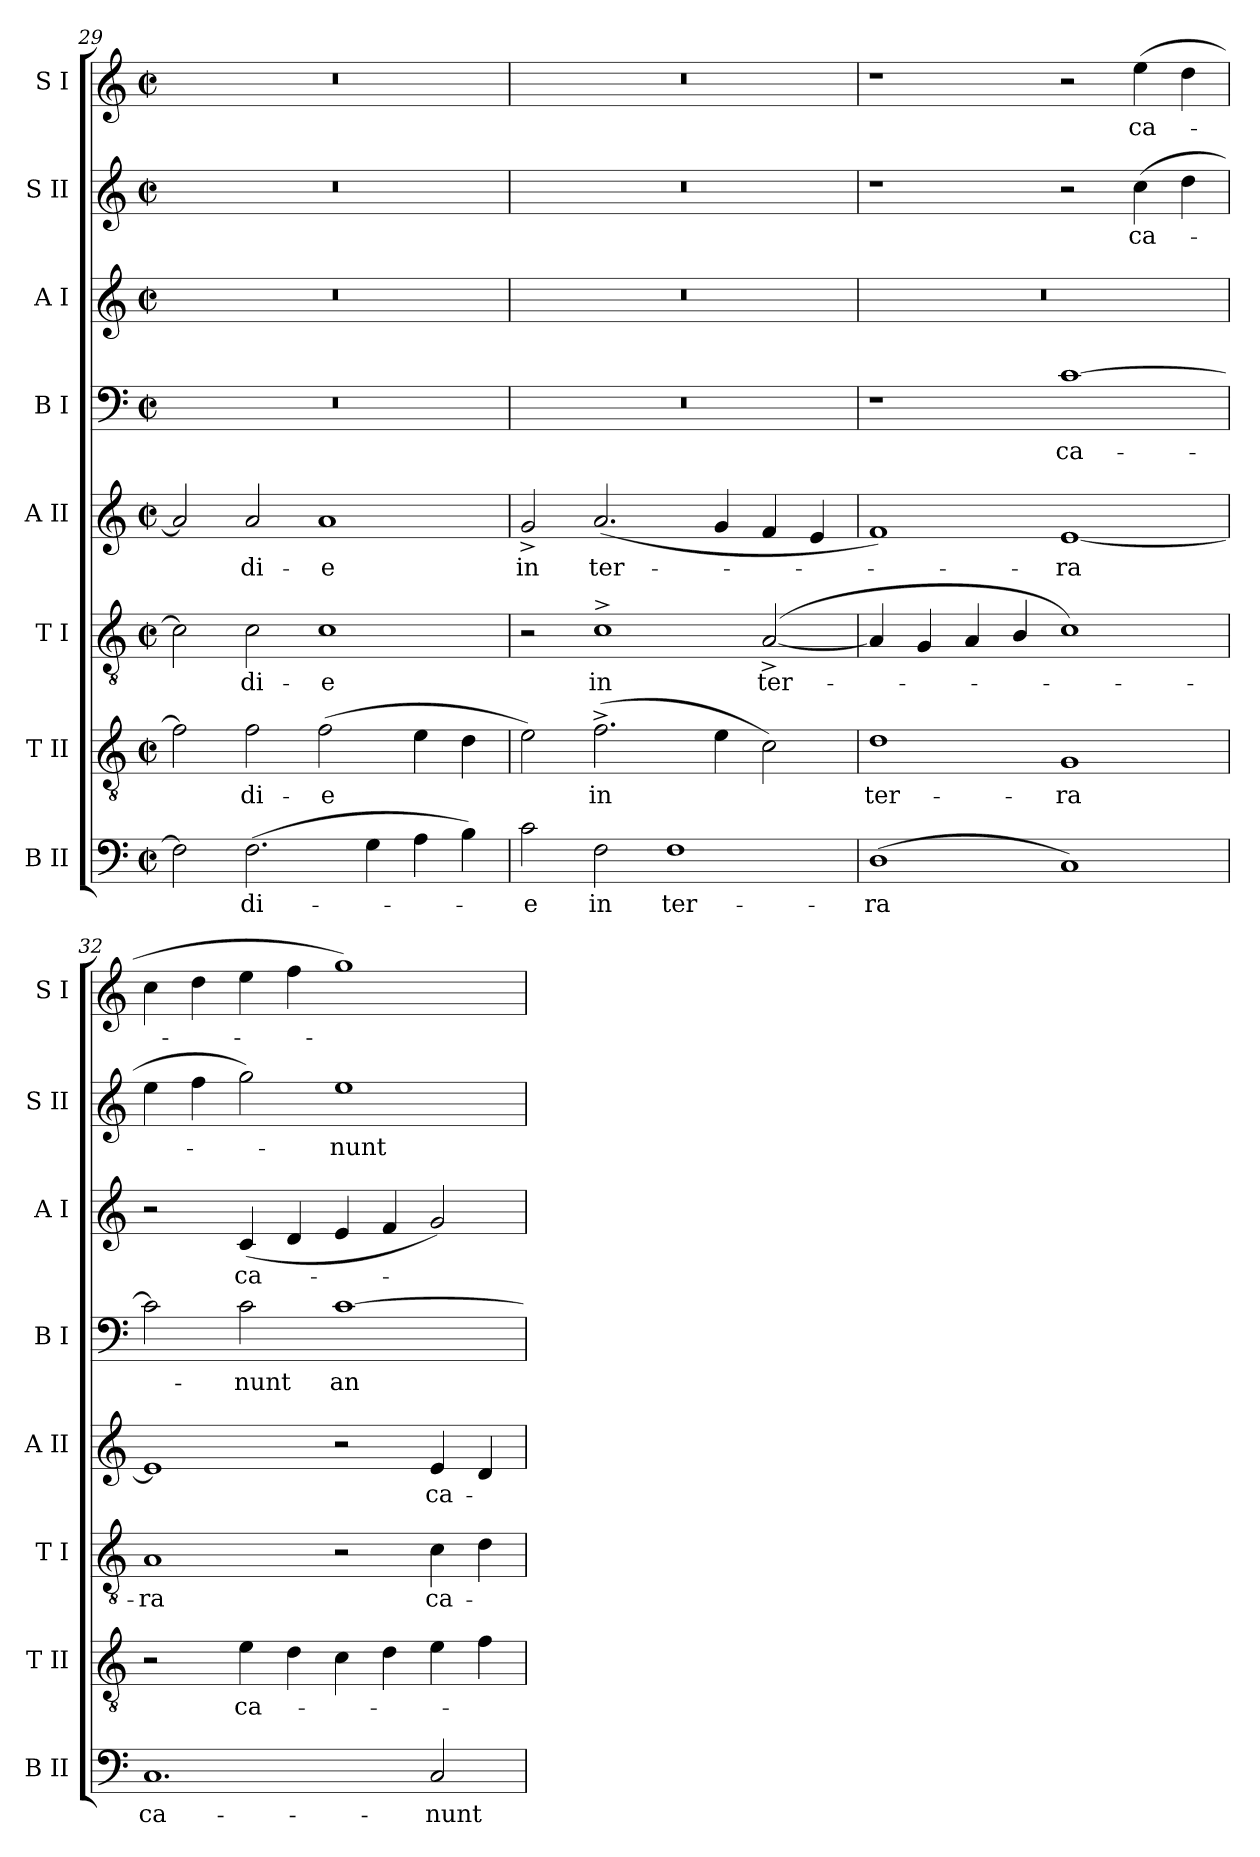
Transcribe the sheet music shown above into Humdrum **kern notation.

**kern	**text	**kern	**text	**kern	**text	**kern	**text	**kern	**text	**kern	**text	**kern	**text	**kern	**text
*part8	*part8	*part7	*part7	*part6	*part6	*part5	*part5	*part4	*part4	*part3	*part3	*part2	*part2	*part1	*part1
*staff8	*staff8	*staff7	*staff7	*staff6	*staff6	*staff5	*staff5	*staff4	*staff4	*staff3	*staff3	*staff2	*staff2	*staff1	*staff1
*I"B II	*	*I"T II	*	*I"T I	*	*I"A II	*	*I"B I	*	*I"A I	*	*I"S II	*	*I"S I	*
*I'B II	*	*I'T II	*	*I'T I	*	*I'A II	*	*I'B I	*	*I'A I	*	*I'S II	*	*I'S I	*
!!LO:LB:g=z
*clefF4	*	*clefGv2	*	*clefGv2	*	*clefG2	*	*clefF4	*	*clefG2	*	*clefG2	*	*clefG2	*
*k[]	*	*k[]	*	*k[]	*	*k[]	*	*k[]	*	*k[]	*	*k[]	*	*k[]	*
*C:	*	*C:	*	*C:	*	*C:	*	*C:	*	*C:	*	*C:	*	*C:	*
*M4/2	*	*M4/2	*	*M4/2	*	*M4/2	*	*M4/2	*	*M4/2	*	*M4/2	*	*M4/2	*
*met(c|)	*	*met(c|)	*	*met(c|)	*	*met(c|)	*	*met(c|)	*	*met(c|)	*	*met(c|)	*	*met(c|)	*
=29	=29	=29	=29	=29	=29	=29	=29	=29	=29	=29	=29	=29	=29	=29	=29
2F]	.	2f]	.	2c]	.	2a]	.	0r	.	0r	.	0r	.	0r	.
!	!LO:LY:b	!	!LO:LY:b	!	!LO:LY:b	!	!LO:LY:b	!	!	!	!	!	!	!	!
(>2.F	di-	2f	di-	2c	di-	2a	di-	.	.	.	.	.	.	.	.
!	!	!	!LO:LY:b	!	!LO:LY:b	!	!LO:LY:b	!	!	!	!	!	!	!	!
.	.	(>2f	-e	1c	-e	1a	-e	.	.	.	.	.	.	.	.
4G	.	.	.	.	.	.	.	.	.	.	.	.	.	.	.
4A	.	4e	.	.	.	.	.	.	.	.	.	.	.	.	.
4B)	.	4d	.	.	.	.	.	.	.	.	.	.	.	.	.
=30	=30	=30	=30	=30	=30	=30	=30	=30	=30	=30	=30	=30	=30	=30	=30
!	!LO:LY:b	!	!	!	!	!	!LO:LY:b	!	!	!	!	!	!	!	!
2c	e	2e)	.	2r	.	2g^	in	0r	.	0r	.	0r	.	0r	.
!	!LO:LY:b	!	!LO:LY:b	!	!LO:LY:b	!	!LO:LY:b	!	!	!	!	!	!	!	!
2F	in	(>2.f^	in	1c^	in	(<2.a	ter-	.	.	.	.	.	.	.	.
!	!LO:LY:b	!	!	!	!	!	!	!	!	!	!	!	!	!	!
1F	ter-	.	.	.	.	.	.	.	.	.	.	.	.	.	.
.	.	4e	.	.	.	4g	.	.	.	.	.	.	.	.	.
!	!	!	!	!	!LO:LY:b	!	!	!	!	!	!	!	!	!	!
.	.	2c)	.	(<[2A^	ter-	4f	.	.	.	.	.	.	.	.	.
.	.	.	.	.	.	4e	.	.	.	.	.	.	.	.	.
=31	=31	=31	=31	=31	=31	=31	=31	=31	=31	=31	=31	=31	=31	=31	=31
!	!LO:LY:b	!	!LO:LY:b	!	!	!	!	!	!	!	!	!	!	!	!
(<1D	-ra	1d	ter-	4A]	.	1f)	.	1r	.	0r	.	1r	.	1r	.
.	.	.	.	4G	.	.	.	.	.	.	.	.	.	.	.
.	.	.	.	4A	.	.	.	.	.	.	.	.	.	.	.
.	.	.	.	4B/	.	.	.	.	.	.	.	.	.	.	.
!	!	!	!LO:LY:b	!	!	!	!LO:LY:b	!	!LO:LY:b	!	!	!	!	!	!
1C)	.	1G	-ra	1c)	.	[1e	ra	[1c	ca-	.	.	2r	.	2r	.
!	!	!	!	!	!	!	!	!	!	!	!	!	!LO:LY:b	!	!LO:LY:b
.	.	.	.	.	.	.	.	.	.	.	.	(>4cc	ca-	(>4ee	ca-
.	.	.	.	.	.	.	.	.	.	.	.	4dd	.	4dd	.
=32	=32	=32	=32	=32	=32	=32	=32	=32	=32	=32	=32	=32	=32	=32	=32
!	!LO:LY:b	!	!	!	!LO:LY:b	!	!	!	!	!	!	!	!	!	!
1.C	ca-	2r	.	1A	ra	1e]	.	2c]	.	2r	.	4ee	.	4cc	.
.	.	.	.	.	.	.	.	.	.	.	.	4ff	.	4dd	.
!	!	!	!LO:LY:b	!	!	!	!	!	!LO:LY:b	!	!LO:LY:b	!	!	!	!
.	.	4e	ca-	.	.	.	.	2c	nunt	(<4c	ca-	2gg)	.	4ee	.
.	.	4d	.	.	.	.	.	.	.	4d	.	.	.	4ff	.
!	!	!	!	!	!	!	!	!	!LO:LY:b	!	!	!	!LO:LY:b	!	!
.	.	4c	.	2r	.	2r	.	[1c	an-	4e	.	1ee	nunt	1gg)	.
.	.	4d	.	.	.	.	.	.	.	4f	.	.	.	.	.
!	!LO:LY:b	!	!	!	!LO:LY:b	!	!LO:LY:b	!	!	!	!	!	!	!	!
2C	-nunt	4e	.	4c	ca-	4e	ca-	.	.	2g)	.	.	.	.	.
.	.	4f	.	4d	.	4d	.	.	.	.	.	.	.	.	.
=	=	=	=	=	=	=	=	=	=	=	=	=	=	=	=
*-	*-	*-	*-	*-	*-	*-	*-	*-	*-	*-	*-	*-	*-	*-	*-
